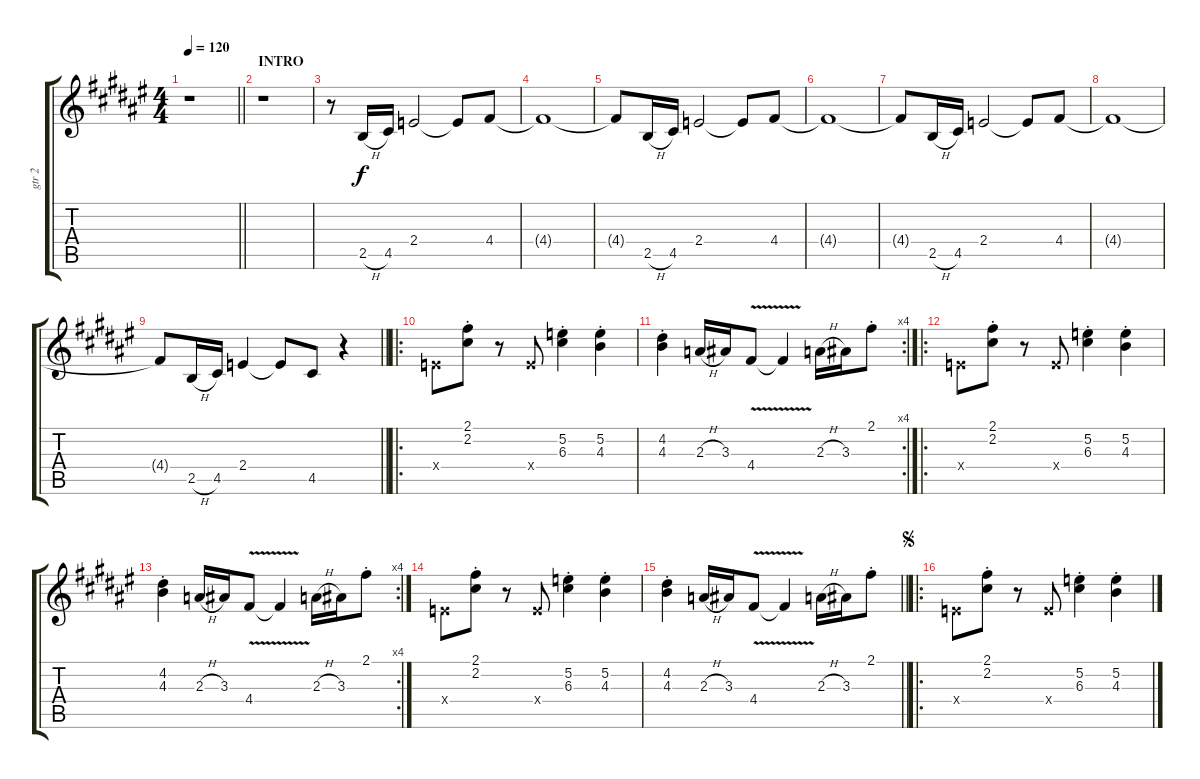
\track ("gtr 2" "gtr 2") {instrument distortionguitar}
\staff {score tabs}
\tuning (E4 B3 G3 D3 A2 E2) {hide}
\ts (4 4)
\tempo 120
\clef g2
\barLineRight lightlight
\ks f#
r.1{dy f instrument distortionguitar} |
\section ("" "INTRO")
\ks d#minor
r.1 |
r.8 2.5{h}.16 4.5.16 2.4.2 2.4{t}.8 4.4.8 |
4.4{t}.1 |
4.4{t}.8 2.5{h}.16 4.5.16 2.4.2 2.4{t}.8 4.4.8 |
\ks f#
4.4{t}.1 |
\ks d#minor
4.4{t}.8 2.5{h}.16 4.5.16 2.4.2 2.4{t}.8 4.4.8 |
4.4{t}.1 |
\barLineRight lightlight
4.4{t}.8 2.5{h}.16 4.5.16 2.4.4 2.4{t}.8 4.5.8 r.4 |
\ro
\ks f#
2.4{x}.8 (2.1{st} 2.2{st}).8 r.8 2.4{x}.8 (5.2{st} 6.3{st}).4 (5.2{st} 4.3{st}).4 |
\rc 4
\ks d#minor
(4.2{st} 4.3{st}).4 2.3{h}.16 3.3.16 4.4{v}.8 4.4{v t}.4 2.3{h}.16 3.3.16 2.1{st}.8 |
\ro
\ks f#
2.4{x}.8 (2.1{st} 2.2{st}).8 r.8 2.4{x}.8 (5.2{st} 6.3{st}).4 (5.2{st} 4.3{st}).4 |
\rc 4
\ks d#minor
(4.2{st} 4.3{st}).4 2.3{h}.16 3.3.16 4.4{v}.8 4.4{v t}.4 2.3{h}.16 3.3.16 2.1{st}.8 |
\ks f#
2.4{x}.8 (2.1{st} 2.2{st}).8 r.8 2.4{x}.8 (5.2{st} 6.3{st}).4 (5.2{st} 4.3{st}).4 |
\barLineRight lightlight
\ks d#minor
(4.2{st} 4.3{st}).4 2.3{h}.16 3.3.16 4.4{v}.8 4.4{v t}.4 2.3{h}.16 3.3.16 2.1{st}.8 |
\ro
\jump segno
\ks f#
2.4{x}.8 (2.1{st} 2.2{st}).8 r.8 2.4{x}.8 (5.2{st} 6.3{st}).4 (5.2{st} 4.3{st}).4
